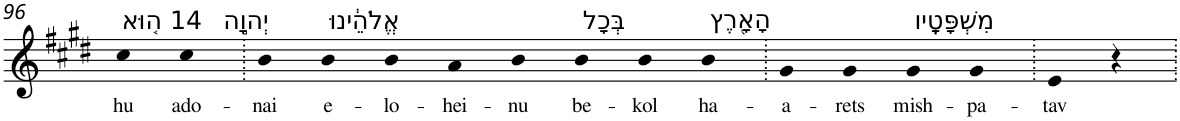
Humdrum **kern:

**kern	**text
*part1	*part1
*staff1	*staff1
*I"Piano	*
*I'Pno	*
!!LO:PB:g=z
*clefG2	*
*k[f#c#g#d#]	*
*E:	*
=96	=96
!LO:TX:a:t=14 ה֚וּא	!
!	!LO:LY:b
4cc#	hu
!LO:TX:a:t=יְהוָ֣ה	!
!	!LO:LY:b
4cc#	ado-
=97.	=97.
!	!LO:LY:b
4b	-nai
!LO:TX:a:t=אֱלֹהֵ֔ינוּ	!
!	!LO:LY:b
4b	e-
!	!LO:LY:b
4b	-lo-
!	!LO:LY:b
4a	-hei-
!	!LO:LY:b
4b	-nu
!LO:TX:a:t=בְּכָל	!
!	!LO:LY:b
4b	be-
!	!LO:LY:b
4b	-kol
!LO:TX:a:t=הָאָ֖רֶץ	!
!	!LO:LY:b
4b	ha-
=98.	=98.
!	!LO:LY:b
4g#	-a-
!	!LO:LY:b
4g#	-rets
!LO:TX:a:t=מִשְׁפָּטָֽיו	!
!	!LO:LY:b
4g#	mish-
!	!LO:LY:b
4g#	-pa-
=99.	=99.
!	!LO:LY:b
4e	-tav
4r	.
=.	=.
*-	*-
